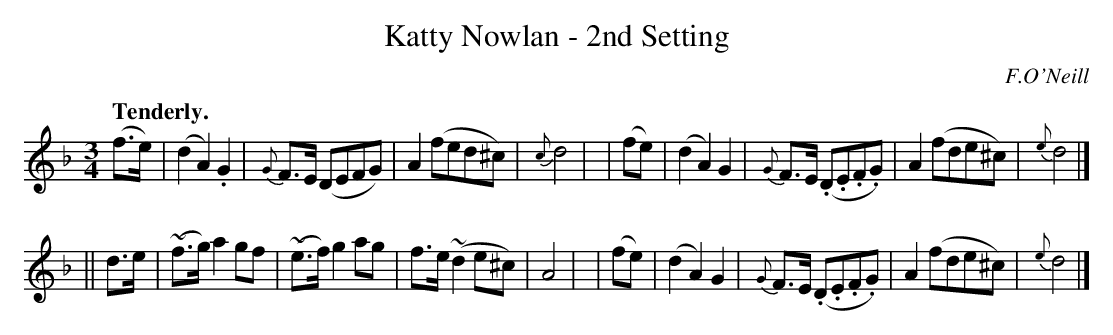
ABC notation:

X:1
T: Katty Nowlan - 2nd Setting
Q: "Tenderly."
O: F.O'Neill
M: 3/4
L: 1/8
K: Dm
 (f>e) | (d2 A2).G2 | {G}F>E (DEFG) | A2(fed^c) | {c}d4 |\
| (fe) | (d2 A2) G2 | {G}F>E (.D.E.F.G) | A2 (fde^c) | {e}d4 |]
|| d>e |(~f>g)a2 gf | (~e>f)g2 ag | f>e(~d2 e^c) | A4 |\
| (fe) | (d2 A2) G2 | {G}F>E (.D.E.F.G) | A2 (fde^c) | {e}d4 |]
